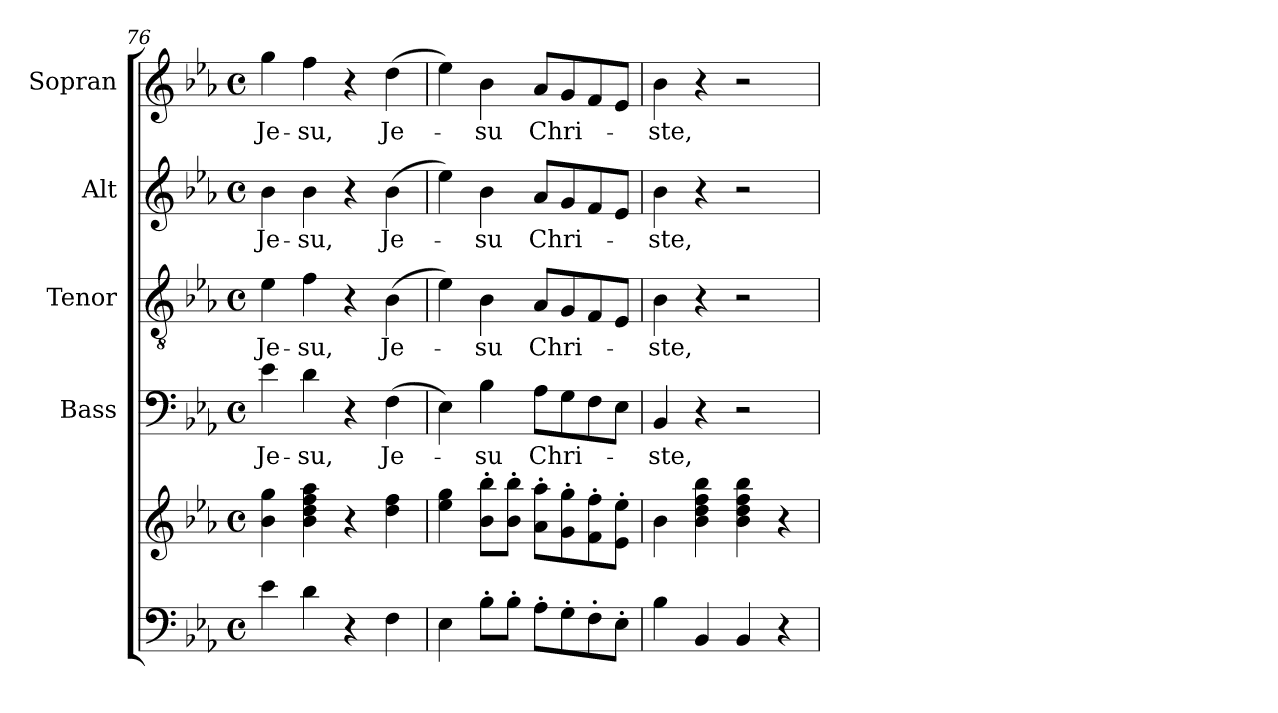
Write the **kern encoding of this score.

**kern	**kern	**kern	**text	**kern	**text	**kern	**text	**kern	**text
*part5	*part5	*part4	*part4	*part3	*part3	*part2	*part2	*part1	*part1
*staff6	*staff5	*staff4	*staff4	*staff3	*staff3	*staff2	*staff2	*staff1	*staff1
*	*	*I"Bass	*	*I"Tenor	*	*I"Alt	*	*I"Sopran	*
*	*	*I'B.	*	*I'T.	*	*I'A.	*	*I'S.	*
*clefF4	*clefG2	*clefF4	*	*clefGv2	*	*clefG2	*	*clefG2	*
*k[b-e-a-]	*k[b-e-a-]	*k[b-e-a-]	*	*k[b-e-a-]	*	*k[b-e-a-]	*	*k[b-e-a-]	*
*E-:	*E-:	*E-:	*	*E-:	*	*E-:	*	*E-:	*
*M4/4	*M4/4	*M4/4	*	*M4/4	*	*M4/4	*	*M4/4	*
*met(c)	*met(c)	*met(c)	*	*met(c)	*	*met(c)	*	*met(c)	*
=76	=76	=76	=76	=76	=76	=76	=76	=76	=76
!	!	!	!LO:LY:b	!	!LO:LY:b	!	!LO:LY:b	!	!LO:LY:b
4e-\	4b-\ 4gg\	4e-\	Je-	4e-\	Je-	4b-\	Je-	4gg\	Je-
!	!	!	!LO:LY:b	!	!LO:LY:b	!	!LO:LY:b	!	!LO:LY:b
4d\	4b-\ 4dd\ 4ff\ 4aa-\	4d\	-su,	4f\	-su,	4b-\	-su,	4ff\	-su,
4r	4r	4r	.	4r	.	4r	.	4r	.
!	!	!	!LO:LY:b	!	!LO:LY:b	!	!LO:LY:b	!	!LO:LY:b
4F\	4dd\ 4ff\	(>4F\	Je-	(>4B-\	Je-	(>4b-\	Je-	(>4dd\	Je-
=77	=77	=77	=77	=77	=77	=77	=77	=77	=77
4E-\	4ee-\ 4gg\	4E-\)	.	4e-\)	.	4ee-\)	.	4ee-\)	.
!	!	!	!LO:LY:b	!	!LO:LY:b	!	!LO:LY:b	!	!LO:LY:b
8B-'>\L	8b-\'> 8bb-\'>L	4B-\	-su	4B-\	-su	4b-\	-su	4b-\	-su
8B-'>\J	8b-\'> 8bb-\'>J	.	.	.	.	.	.	.	.
!	!	!	!LO:LY:b	!	!LO:LY:b	!	!LO:LY:b	!	!LO:LY:b
8A-'>\L	8a-\'> 8aa-\'>L	8A-\L	Chri-	8A-/L	Chri-	8a-/L	Chri-	8a-/L	Chri-
8G'>\	8g\'> 8gg\'>	8G\	.	8G/	.	8g/	.	8g/	.
8F'>\	8f\'> 8ff\'>	8F\	.	8F/	.	8f/	.	8f/	.
8E-'>\J	8e-\'> 8ee-\'>J	8E-\J	.	8E-/J	.	8e-/J	.	8e-/J	.
!!LO:PB:g=z
=78	=78	=78	=78	=78	=78	=78	=78	=78	=78
!	!	!	!LO:LY:b	!	!LO:LY:b	!	!LO:LY:b	!	!LO:LY:b
4B-\	4b-\	4BB-/	-ste,	4B-\	-ste,	4b-\	-ste,	4b-\	-ste,
4BB-/	4b-\ 4dd\ 4ff\ 4bb-\	4r	.	4r	.	4r	.	4r	.
4BB-/	4b-\ 4dd\ 4ff\ 4bb-\	2r	.	2r	.	2r	.	2r	.
4r	4r	.	.	.	.	.	.	.	.
=	=	=	=	=	=	=	=	=	=
*-	*-	*-	*-	*-	*-	*-	*-	*-	*-
